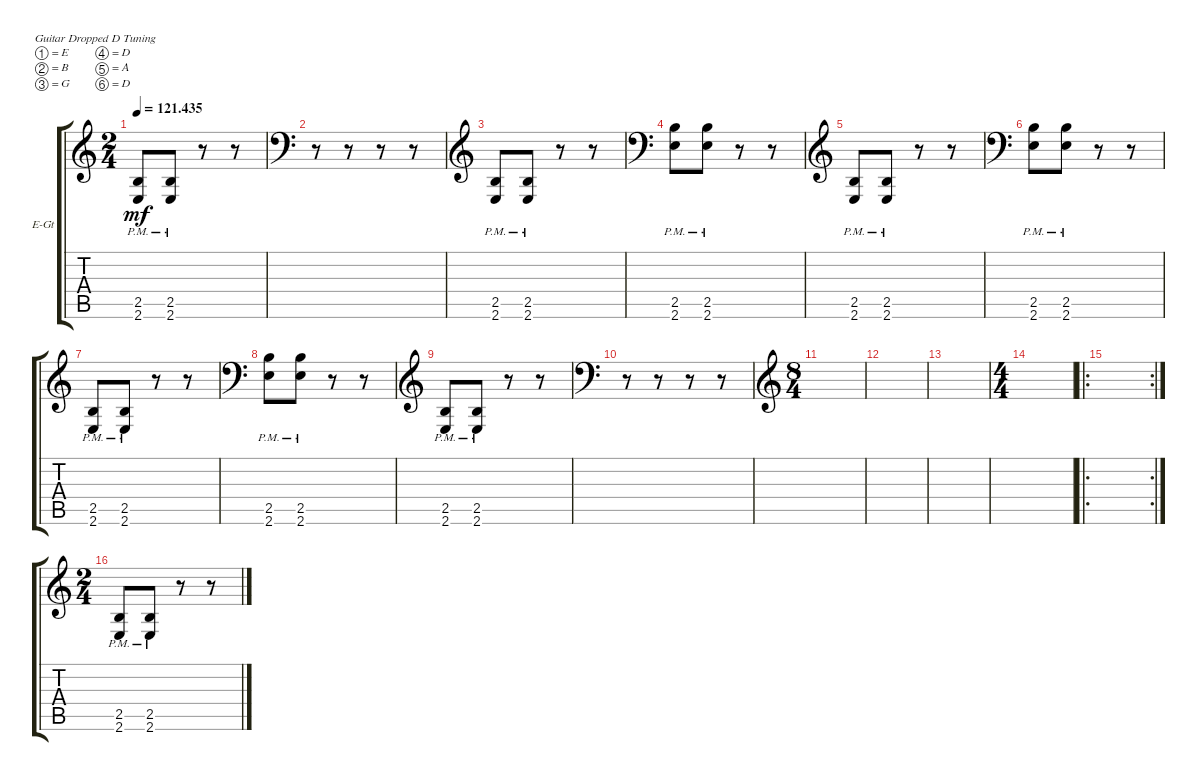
\bracketExtendMode groupsimilarinstruments
\firstSystemTrackNameOrientation horizontal
\otherSystemsTrackNameOrientation horizontal
\track ("Electric Guitar 2" "E-Gt") {instrument distortionguitar}
\staff {score tabs}
\tuning (E4 B3 G3 D3 A2 D2)
\ts (2 4)
\tempo
121.435
\accidentals auto
\clef g2
\ottava regular
\simile none
\ks c
(2.6{pm} 2.5{pm}).8{dy mf} (2.6{pm} 2.5{pm}).8 r.8 r.8 |
\clef f4
r.8 r.8 r.8 r.8 |
\clef g2
(2.6{pm} 2.5{pm}).8 (2.6{pm} 2.5{pm}).8 r.8 r.8 |
\clef f4
(2.6{pm} 2.5{pm}).8 (2.6{pm} 2.5{pm}).8 r.8 r.8 |
\clef g2
(2.6{pm} 2.5{pm}).8 (2.6{pm} 2.5{pm}).8 r.8 r.8 |
\clef f4
(2.6{pm} 2.5{pm}).8 (2.6{pm} 2.5{pm}).8 r.8 r.8 |
\clef g2
(2.6{pm} 2.5{pm}).8 (2.6{pm} 2.5{pm}).8 r.8 r.8 |
\clef f4
(2.6{pm} 2.5{pm}).8 (2.6{pm} 2.5{pm}).8 r.8 r.8 |
\clef g2
(2.6{pm} 2.5{pm}).8 (2.6{pm} 2.5{pm}).8 r.8 r.8 |
\clef f4
r.8 r.8 r.8 r.8 |
\ts (8 4)
\clef g2
|
|
|
\ts (4 4)
|
\ro
\rc 2
|
\ts (2 4)
(2.6{pm} 2.5{pm}).8 (2.6{pm} 2.5{pm}).8 r.8 r.8
